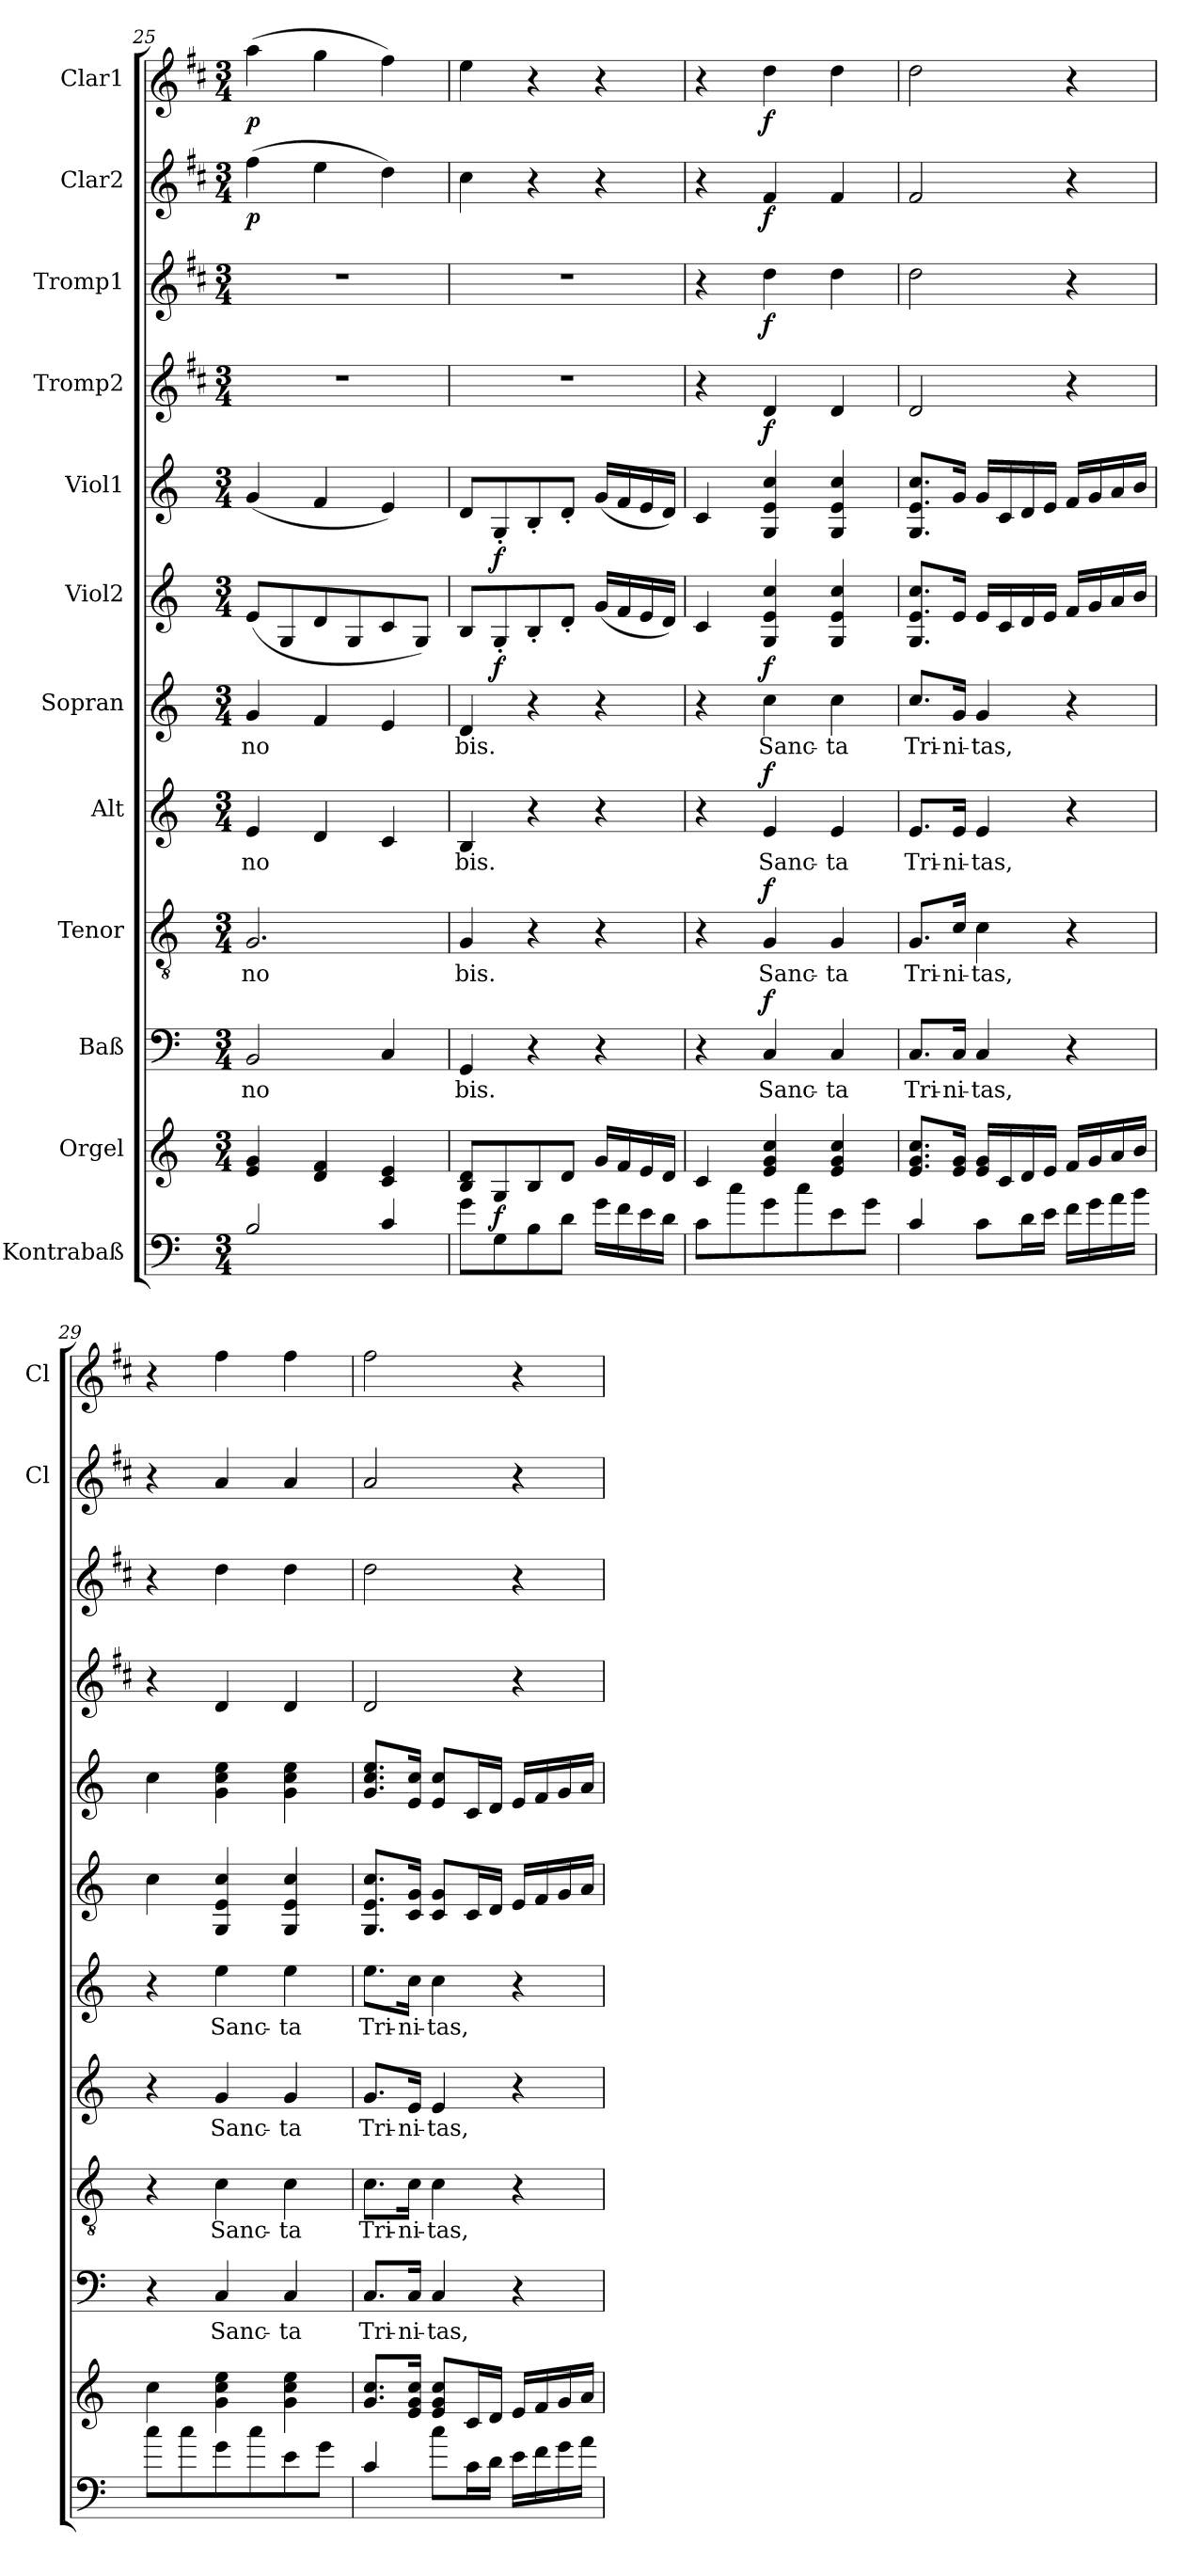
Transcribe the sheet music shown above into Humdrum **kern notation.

**kern	**dynam	**kern	**kern	**text	**dynam	**kern	**text	**dynam	**kern	**text	**dynam	**kern	**text	**dynam	**kern	**dynam	**kern	**dynam	**kern	**dynam	**kern	**dynam	**kern	**dynam	**kern	**dynam
*part12	*part12	*part11	*part10	*part10	*part10	*part9	*part9	*part9	*part8	*part8	*part8	*part7	*part7	*part7	*part6	*part6	*part5	*part5	*part4	*part4	*part3	*part3	*part2	*part2	*part1	*part1
*staff12	*staff12	*staff11	*staff10	*staff10	*staff10	*staff9	*staff9	*staff9	*staff8	*staff8	*staff8	*staff7	*staff7	*staff7	*staff6	*staff6	*staff5	*staff5	*staff4	*staff4	*staff3	*staff3	*staff2	*staff2	*staff1	*staff1
*I"Kontrabaß	*	*I"Orgel	*I"Baß	*	*	*I"Tenor	*	*	*I"Alt	*	*	*I"Sopran	*	*	*I"Viol2	*	*I"Viol1	*	*I"Tromp2	*	*I"Tromp1	*	*I"Clar2	*	*I"Clar1	*
*	*	*	*	*	*	*	*	*	*	*	*	*	*	*	*	*	*	*	*	*	*	*	*I'Cl	*	*I'Cl	*
!!LO:PB:g=z
*clefF4	*	*clefG2	*clefF4	*	*	*clefGv2	*	*	*clefG2	*	*	*clefG2	*	*	*clefG2	*	*clefG2	*	*clefG2	*	*clefG2	*	*clefG2	*	*clefG2	*
*ITrd7c12	*	*	*	*	*	*	*	*	*	*	*	*	*	*	*	*	*	*	*ITrd1c2	*	*ITrd1c2	*	*ITrd1c2	*	*ITrd1c2	*
*k[]	*	*k[]	*k[]	*	*	*k[]	*	*	*k[]	*	*	*k[]	*	*	*k[]	*	*k[]	*	*k[]	*	*k[]	*	*k[]	*	*k[]	*
*C:	*	*C:	*C:	*	*	*C:	*	*	*C:	*	*	*C:	*	*	*C:	*	*C:	*	*C:	*	*C:	*	*C:	*	*C:	*
*M3/4	*	*M3/4	*M3/4	*	*	*M3/4	*	*	*M3/4	*	*	*M3/4	*	*	*M3/4	*	*M3/4	*	*M3/4	*	*M3/4	*	*M3/4	*	*M3/4	*
=25	=25	=25	=25	=25	=25	=25	=25	=25	=25	=25	=25	=25	=25	=25	=25	=25	=25	=25	=25	=25	=25	=25	=25	=25	=25	=25
!	!	!	!	!LO:LY:b	!	!	!LO:LY:b	!	!	!LO:LY:b	!	!	!LO:LY:b	!	!	!	!	!	!	!	!	!	!	!LO:DY:b	!	!LO:DY:b
2BB/	.	4e/ 4g/	2BB/	no	.	2.G/	no	.	4e/	no	.	4g/	no	.	(<8e/L	.	(<4g/	.	2.r	.	2.r	.	(>4ee\	p	(>4gg\	p
.	.	.	.	.	.	.	.	.	.	.	.	.	.	.	8G/	.	.	.	.	.	.	.	.	.	.	.
.	.	4d/ 4f/	.	.	.	.	.	.	4d/	.	.	4f/	.	.	8d/	.	4f/	.	.	.	.	.	4dd\	.	4ff\	.
.	.	.	.	.	.	.	.	.	.	.	.	.	.	.	8G/	.	.	.	.	.	.	.	.	.	.	.
4C/	.	4c/ 4e/	4C/	.	.	.	.	.	4c/	.	.	4e/	.	.	8c/	.	4e/)	.	.	.	.	.	4cc\)	.	4ee\)	.
.	.	.	.	.	.	.	.	.	.	.	.	.	.	.	8G/J)	.	.	.	.	.	.	.	.	.	.	.
=26	=26	=26	=26	=26	=26	=26	=26	=26	=26	=26	=26	=26	=26	=26	=26	=26	=26	=26	=26	=26	=26	=26	=26	=26	=26	=26
!	!	!	!	!LO:LY:b	!	!	!LO:LY:b	!	!	!LO:LY:b	!	!	!LO:LY:b	!	!	!	!	!	!	!	!	!	!	!	!	!
8G\L	.	8B/ 8d/L	4GG/	bis.	.	4G/	bis.	.	4B/	bis.	.	4d/	bis.	.	8B/L	.	8d/L	.	2.r	.	2.r	.	4b\	.	4dd\	.
!	!LO:DY:a	!	!	!	!	!	!	!	!	!	!	!	!	!	!	!LO:DY:b	!	!LO:DY:b	!	!	!	!	!	!	!	!
8GG\	f	8G/	.	.	.	.	.	.	.	.	.	.	.	.	8G'</	f	8G'</	f	.	.	.	.	.	.	.	.
8BB\	.	8B/	4r	.	.	4r	.	.	4r	.	.	4r	.	.	8B'</	.	8B'</	.	.	.	.	.	4r	.	4r	.
8D\J	.	8d/J	.	.	.	.	.	.	.	.	.	.	.	.	8d'</J	.	8d'</J	.	.	.	.	.	.	.	.	.
16G\LL	.	16g/LL	4r	.	.	4r	.	.	4r	.	.	4r	.	.	(<16g/LL	.	(<16g/LL	.	.	.	.	.	4r	.	4r	.
16F\	.	16f/	.	.	.	.	.	.	.	.	.	.	.	.	16f/	.	16f/	.	.	.	.	.	.	.	.	.
16E\	.	16e/	.	.	.	.	.	.	.	.	.	.	.	.	16e/	.	16e/	.	.	.	.	.	.	.	.	.
16D\JJ	.	16d/JJ	.	.	.	.	.	.	.	.	.	.	.	.	16d/JJ)	.	16d/JJ)	.	.	.	.	.	.	.	.	.
=27	=27	=27	=27	=27	=27	=27	=27	=27	=27	=27	=27	=27	=27	=27	=27	=27	=27	=27	=27	=27	=27	=27	=27	=27	=27	=27
8C\L	.	4c/	4r	.	.	4r	.	.	4r	.	.	4r	.	.	4c/	.	4c/	.	4r	.	4r	.	4r	.	4r	.
8c\	.	.	.	.	.	.	.	.	.	.	.	.	.	.	.	.	.	.	.	.	.	.	.	.	.	.
!	!	!	!	!LO:LY:b	!LO:DY:a	!	!LO:LY:b	!LO:DY:a	!	!LO:LY:b	!LO:DY:a	!	!LO:LY:b	!LO:DY:a	!	!	!	!	!	!LO:DY:b	!	!LO:DY:b	!	!LO:DY:b	!	!LO:DY:b
8G\	.	4e/ 4g/ 4cc/	4C/	Sanc-	f	4G/	Sanc-	f	4e/	Sanc-	f	4cc\	Sanc-	f	4G/ 4e/ 4cc/	.	4G/ 4e/ 4cc/	.	4c/	f	4cc\	f	4e/	f	4cc\	f
8c\	.	.	.	.	.	.	.	.	.	.	.	.	.	.	.	.	.	.	.	.	.	.	.	.	.	.
!	!	!	!	!LO:LY:b	!	!	!LO:LY:b	!	!	!LO:LY:b	!	!	!LO:LY:b	!	!	!	!	!	!	!	!	!	!	!	!	!
8E\	.	4e/ 4g/ 4cc/	4C/	-ta	.	4G/	-ta	.	4e/	-ta	.	4cc\	-ta	.	4G/ 4e/ 4cc/	.	4G/ 4e/ 4cc/	.	4c/	.	4cc\	.	4e/	.	4cc\	.
8G\J	.	.	.	.	.	.	.	.	.	.	.	.	.	.	.	.	.	.	.	.	.	.	.	.	.	.
=28	=28	=28	=28	=28	=28	=28	=28	=28	=28	=28	=28	=28	=28	=28	=28	=28	=28	=28	=28	=28	=28	=28	=28	=28	=28	=28
!	!	!	!	!LO:LY:b	!	!	!LO:LY:b	!	!	!LO:LY:b	!	!	!LO:LY:b	!	!	!	!	!	!	!	!	!	!	!	!	!
4C/	.	8.e/ 8.g/ 8.cc/L	8.C/L	Tri-	.	8.G/L	Tri-	.	8.e/L	Tri-	.	8.cc/L	Tri-	.	8.G/ 8.e/ 8.cc/L	.	8.G/ 8.e/ 8.cc/L	.	2c/	.	2cc\	.	2e/	.	2cc\	.
!	!	!	!	!LO:LY:b	!	!	!LO:LY:b	!	!	!LO:LY:b	!	!	!LO:LY:b	!	!	!	!	!	!	!	!	!	!	!	!	!
.	.	16e/ 16g/Jk	16C/Jk	-ni-	.	16c/Jk	-ni-	.	16e/Jk	-ni-	.	16g/Jk	-ni-	.	16e/Jk	.	16g/Jk	.	.	.	.	.	.	.	.	.
!	!	!	!	!LO:LY:b	!	!	!LO:LY:b	!	!	!LO:LY:b	!	!	!LO:LY:b	!	!	!	!	!	!	!	!	!	!	!	!	!
8C\L	.	16e/ 16g/LL	4C/	-tas,	.	4c\	-tas,	.	4e/	-tas,	.	4g/	-tas,	.	16e/LL	.	16g/LL	.	.	.	.	.	.	.	.	.
.	.	16c/	.	.	.	.	.	.	.	.	.	.	.	.	16c/	.	16c/	.	.	.	.	.	.	.	.	.
16D\L	.	16d/	.	.	.	.	.	.	.	.	.	.	.	.	16d/	.	16d/	.	.	.	.	.	.	.	.	.
16E\JJ	.	16e/JJ	.	.	.	.	.	.	.	.	.	.	.	.	16e/JJ	.	16e/JJ	.	.	.	.	.	.	.	.	.
16F\LL	.	16f/LL	4r	.	.	4r	.	.	4r	.	.	4r	.	.	16f/LL	.	16f/LL	.	4r	.	4r	.	4r	.	4r	.
16G\	.	16g/	.	.	.	.	.	.	.	.	.	.	.	.	16g/	.	16g/	.	.	.	.	.	.	.	.	.
16A\	.	16a/	.	.	.	.	.	.	.	.	.	.	.	.	16a/	.	16a/	.	.	.	.	.	.	.	.	.
16B\JJ	.	16b/JJ	.	.	.	.	.	.	.	.	.	.	.	.	16b/JJ	.	16b/JJ	.	.	.	.	.	.	.	.	.
=29	=29	=29	=29	=29	=29	=29	=29	=29	=29	=29	=29	=29	=29	=29	=29	=29	=29	=29	=29	=29	=29	=29	=29	=29	=29	=29
8c\L	.	4cc\	4r	.	.	4r	.	.	4r	.	.	4r	.	.	4cc\	.	4cc\	.	4r	.	4r	.	4r	.	4r	.
8c\	.	.	.	.	.	.	.	.	.	.	.	.	.	.	.	.	.	.	.	.	.	.	.	.	.	.
!	!	!	!	!LO:LY:b	!	!	!LO:LY:b	!	!	!LO:LY:b	!	!	!LO:LY:b	!	!	!	!	!	!	!	!	!	!	!	!	!
8G\	.	4g\ 4cc\ 4ee\	4C/	Sanc-	.	4c\	Sanc-	.	4g/	Sanc-	.	4ee\	Sanc-	.	4G/ 4e/ 4cc/	.	4g\ 4cc\ 4ee\	.	4c/	.	4cc\	.	4g/	.	4ee\	.
8c\	.	.	.	.	.	.	.	.	.	.	.	.	.	.	.	.	.	.	.	.	.	.	.	.	.	.
!	!	!	!	!LO:LY:b	!	!	!LO:LY:b	!	!	!LO:LY:b	!	!	!LO:LY:b	!	!	!	!	!	!	!	!	!	!	!	!	!
8E\	.	4g\ 4cc\ 4ee\	4C/	-ta	.	4c\	-ta	.	4g/	-ta	.	4ee\	-ta	.	4G/ 4e/ 4cc/	.	4g\ 4cc\ 4ee\	.	4c/	.	4cc\	.	4g/	.	4ee\	.
8G\J	.	.	.	.	.	.	.	.	.	.	.	.	.	.	.	.	.	.	.	.	.	.	.	.	.	.
!!LO:PB:g=z
=30	=30	=30	=30	=30	=30	=30	=30	=30	=30	=30	=30	=30	=30	=30	=30	=30	=30	=30	=30	=30	=30	=30	=30	=30	=30	=30
!	!	!	!	!LO:LY:b	!	!	!LO:LY:b	!	!	!LO:LY:b	!	!	!LO:LY:b	!	!	!	!	!	!	!	!	!	!	!	!	!
4C/	.	8.g/ 8.cc/L	8.C/L	Tri-	.	8.c\L	Tri-	.	8.g/L	Tri-	.	8.ee\L	Tri-	.	8.G/ 8.e/ 8.cc/L	.	8.g/ 8.cc/ 8.ee/L	.	2c/	.	2cc\	.	2g/	.	2ee\	.
!	!	!	!	!LO:LY:b	!	!	!LO:LY:b	!	!	!LO:LY:b	!	!	!LO:LY:b	!	!	!	!	!	!	!	!	!	!	!	!	!
.	.	16e/ 16g/ 16cc/Jk	16C/Jk	-ni-	.	16c\Jk	-ni-	.	16e/Jk	-ni-	.	16cc\Jk	-ni-	.	16c/ 16g/Jk	.	16e/ 16cc/Jk	.	.	.	.	.	.	.	.	.
!	!	!	!	!LO:LY:b	!	!	!LO:LY:b	!	!	!LO:LY:b	!	!	!LO:LY:b	!	!	!	!	!	!	!	!	!	!	!	!	!
8c\L	.	8e/ 8g/ 8cc/L	4C/	-tas,	.	4c\	-tas,	.	4e/	-tas,	.	4cc\	-tas,	.	8c/ 8g/L	.	8e/ 8cc/L	.	.	.	.	.	.	.	.	.
16C\L	.	16c/L	.	.	.	.	.	.	.	.	.	.	.	.	16c/L	.	16c/L	.	.	.	.	.	.	.	.	.
16D\JJ	.	16d/JJ	.	.	.	.	.	.	.	.	.	.	.	.	16d/JJ	.	16d/JJ	.	.	.	.	.	.	.	.	.
16E\LL	.	16e/LL	4r	.	.	4r	.	.	4r	.	.	4r	.	.	16e/LL	.	16e/LL	.	4r	.	4r	.	4r	.	4r	.
16F\	.	16f/	.	.	.	.	.	.	.	.	.	.	.	.	16f/	.	16f/	.	.	.	.	.	.	.	.	.
16G\	.	16g/	.	.	.	.	.	.	.	.	.	.	.	.	16g/	.	16g/	.	.	.	.	.	.	.	.	.
16A\JJ	.	16a/JJ	.	.	.	.	.	.	.	.	.	.	.	.	16a/JJ	.	16a/JJ	.	.	.	.	.	.	.	.	.
=	=	=	=	=	=	=	=	=	=	=	=	=	=	=	=	=	=	=	=	=	=	=	=	=	=	=
*-	*-	*-	*-	*-	*-	*-	*-	*-	*-	*-	*-	*-	*-	*-	*-	*-	*-	*-	*-	*-	*-	*-	*-	*-	*-	*-
